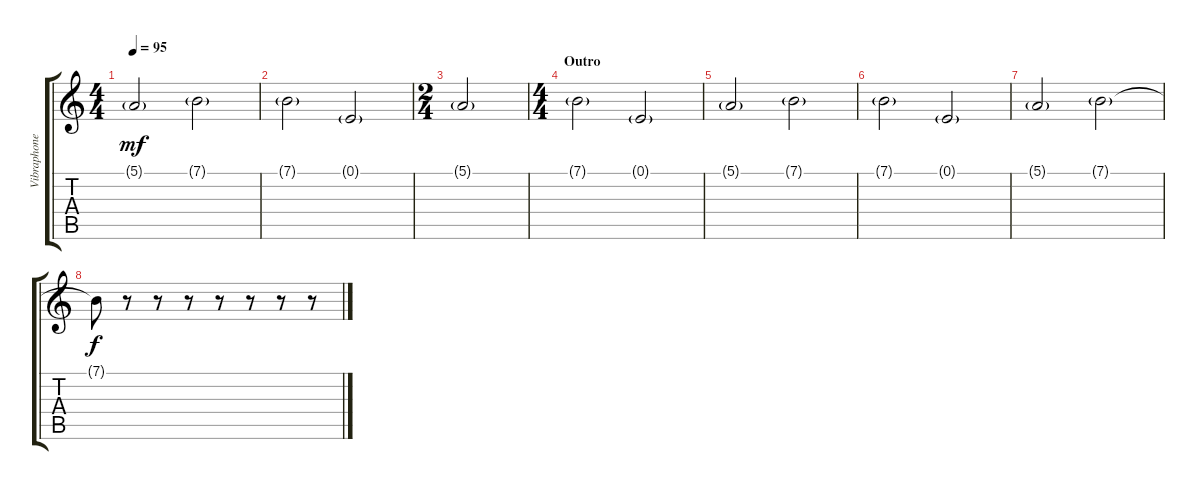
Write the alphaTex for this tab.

\track ("Vibraphone for Refrain" "Vibraphone") {instrument vibraphone}
\staff {score tabs}
\tuning (E4 B3 G3 D3 A2 E2) {hide}
\ts (4 4)
\tempo 95
\clef g2
\ks c
5.1{g}.2{dy mf} 7.1{g}.2 |
7.1{g}.2 0.1{g}.2 |
\ts (2 4)
5.1{g}.2 |
\ts (4 4)
\section ("" "Outro")
7.1{g}.2 0.1{g}.2 |
5.1{g}.2 7.1{g}.2 |
7.1{g}.2 0.1{g}.2 |
5.1{g}.2 7.1{g}.2 |
7.1{t}.8{dy f} r.8 r.8 r.8 r.8 r.8 r.8 r.8
